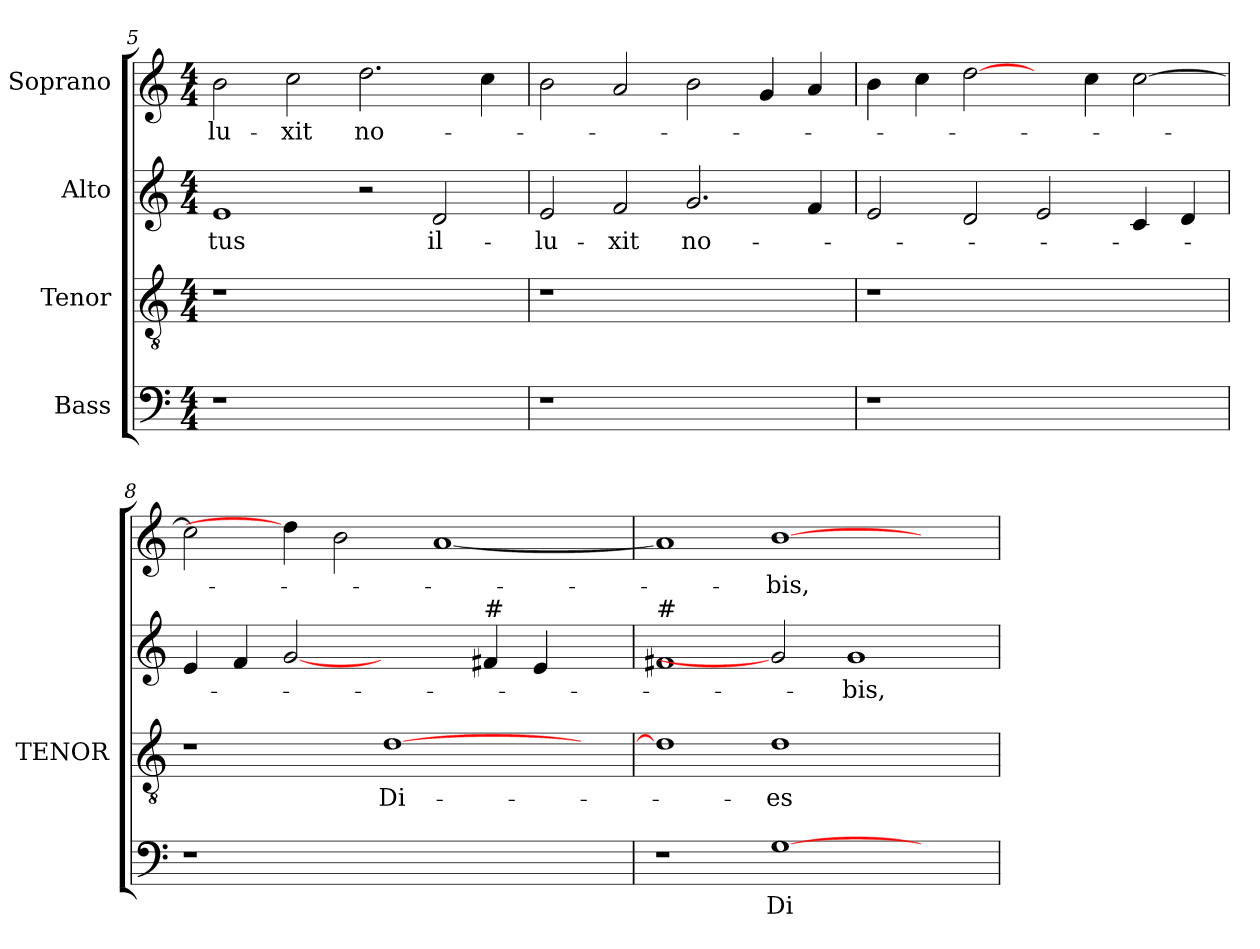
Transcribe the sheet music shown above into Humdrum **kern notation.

**kern	**text	**kern	**text	**kern	**text	**kern	**text
*part4	*part4	*part3	*part3	*part2	*part2	*part1	*part1
*staff4	*staff4	*staff3	*staff3	*staff2	*staff2	*staff1	*staff1
*I"Bass	*	*I"Tenor	*	*I"Alto	*	*I"Soprano	*
*	*	*I'TENOR	*	*	*	*	*
*clefF4	*	*clefGv2	*	*clefG2	*	*clefG2	*
*	*	*ITrd7c12	*	*	*	*	*
*k[]	*	*k[]	*	*k[]	*	*k[]	*
*C:	*	*C:	*	*C:	*	*C:	*
*M4/4	*	*M4/4	*	*M4/4	*	*M4/4	*
=5	=5	=5	=5	=5	=5	=5	=5
!LO:N:vis=1	!	!LO:N:vis=1	!	!	!	!	!
!	!	!	!	!	!LO:LY:b:color=#000000	!	!
!	!	!	!	!	!	!	!LO:LY:b:color=#000000
1r	.	1r	.	1ei	-tus	2bi\	-lu-
!	!	!	!	!	!	!	!LO:LY:b:color=#000000
.	.	.	.	.	.	2cci\	-xit
!	!	!	!	!	!	!	!LO:LY:b:color=#000000
1ryy	.	1ryy	.	2r	.	2.ddi\	no-
!	!	!	!	!	!LO:LY:b:color=#000000	!	!
.	.	.	.	2di/	il-	.	.
.	.	.	.	.	.	4cci\	.
=6	=6	=6	=6	=6	=6	=6	=6
!LO:N:vis=1	!	!LO:N:vis=1	!	!	!	!	!
!	!	!	!	!	!LO:LY:b:color=#000000	!	!
1r	.	1r	.	2ei/	-lu-	2bi\	.
!	!	!	!	!	!LO:LY:b:color=#000000	!	!
.	.	.	.	2fi/	-xit	2ai/	.
!	!	!	!	!	!LO:LY:b:color=#000000	!	!
1ryy	.	1ryy	.	2.gi/	no-	2bi\	.
.	.	.	.	.	.	4gi/	.
.	.	.	.	4fi/	.	4ai/	.
!!LO:LB:g=z
=7	=7	=7	=7	=7	=7	=7	=7
!LO:N:vis=1	!	!LO:N:vis=1	!	!	!	!	!
1r	.	1r	.	2ei/	.	4bi\	.
.	.	.	.	.	.	4cci\	.
.	.	.	.	2di/	.	[2ddi\	.
1ryy	.	1ryy	.	2ei/	.	4ryy	.
.	.	.	.	.	.	4cci\	.
.	.	.	.	4ci/	.	[>2cci\	.
.	.	.	.	4di/	.	.	.
=8	=8	=8	=8	=8	=8	=8	=8
!LO:N:vis=1	!	!	!	!	!	!	!
1r	.	1r	.	4ei/	.	2cci\]	.
.	.	.	.	4fi/	.	.	.
.	.	.	.	[2gi	.	4ddi\]	.
.	.	.	.	.	.	2bi\	.
!	!	!	!LO:LY:b:color=#000000	!	!	!	!
1ryy	.	[>1Di	Di-	2ryy	.	.	.
.	.	.	.	.	.	[<1ai	.
!	!	!	!	!LO:TX:a:t=#	!	!	!
.	.	.	.	4f#i/	.	.	.
.	.	.	.	4ei/	.	.	.
4ryy	.	4ryy	.	4ryy	.	.	.
=9	=9	=9	=9	=9	=9	=9	=9
!	!	!	!	!LO:TX:a:t=#	!	!	!
1r	.	1Di]	.	1f#i	.	1ai]	.
!	!LO:LY:b:color=#000000	!	!	!	!	!	!
!	!	!	!LO:LY:b:color=#000000	!	!	!	!
!	!	!	!	!	!	!	!LO:LY:b:color=#000000
[>1Gi	Di-	1Di	-es	2gi]	.	[>1bi	-bis,
!	!	!	!	!	!LO:LY:b:color=#000000	!	!
.	.	.	.	1gi	-bis,	.	.
2ryy	.	2ryy	.	.	.	2ryy	.
=	=	=	=	=	=	=	=
*-	*-	*-	*-	*-	*-	*-	*-
